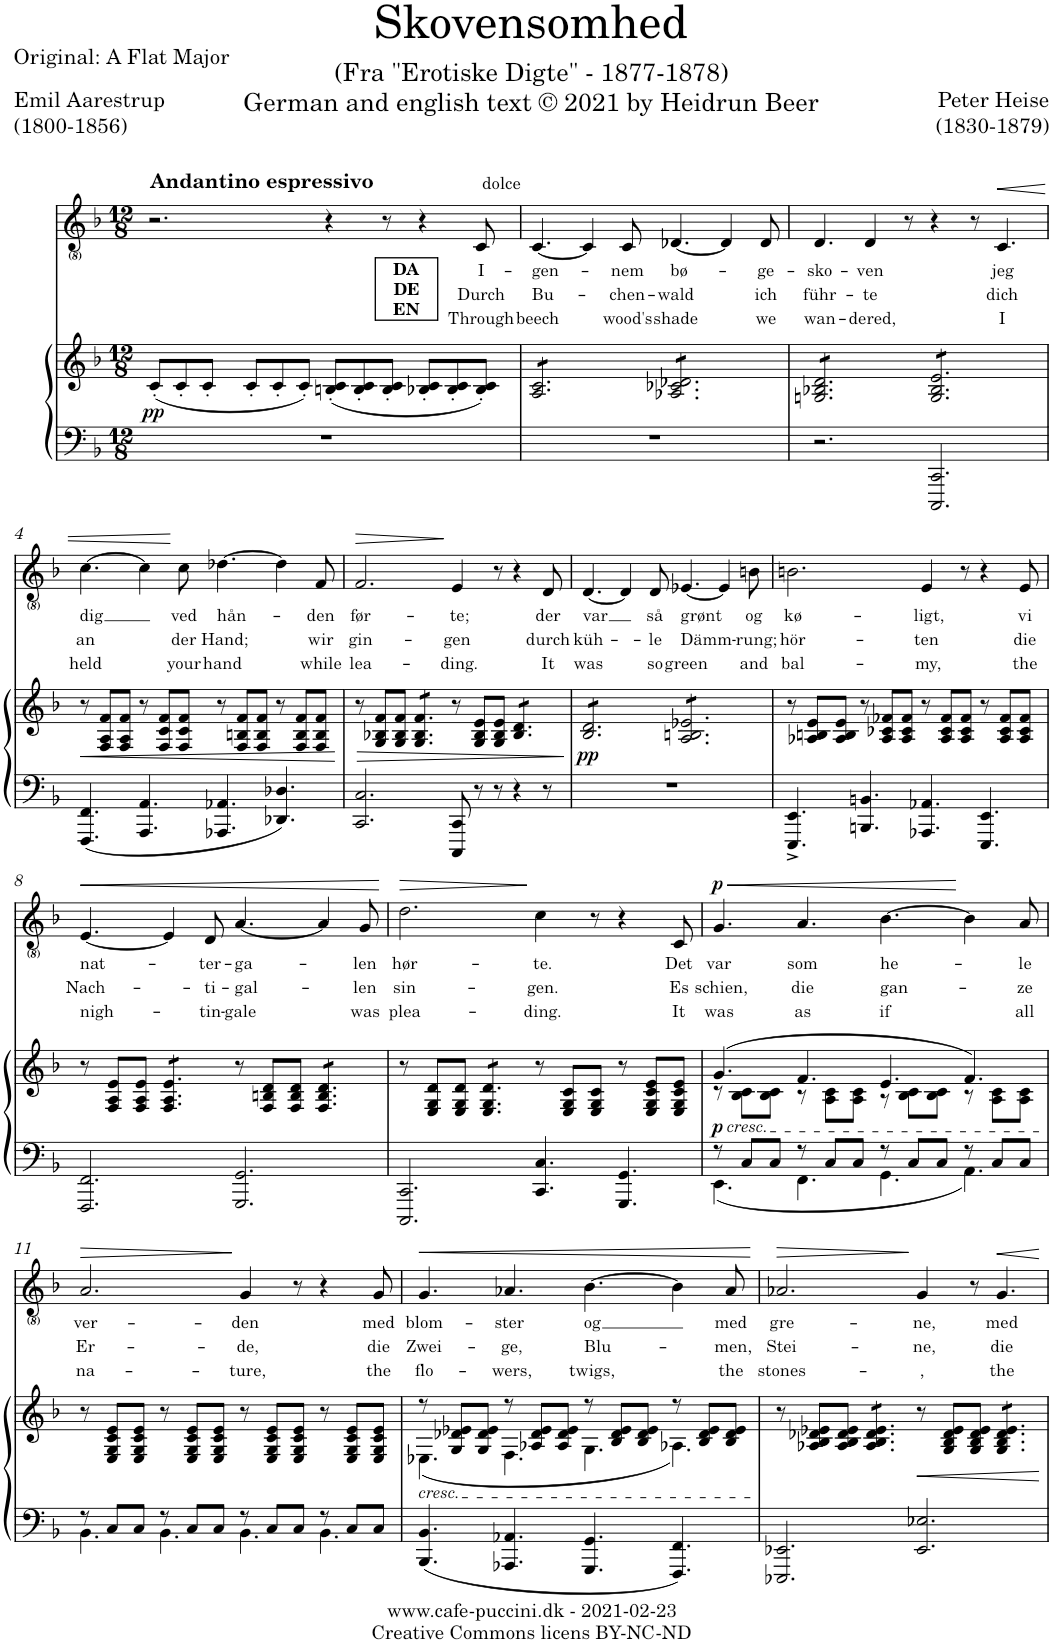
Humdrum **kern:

**kern	**kern	**dynam	**kern	**text	**text	**text	**dynam
*part2	*part2	*part2	*part1	*part1	*part1	*part1	*part1
*staff3	*staff2	*staff2/3	*staff1	*staff1	*staff1	*staff1	*staff1
*I"Piano	*	*	*I"Voice	*	*	*	*
*I'Pno	*	*	*	*	*	*	*
*clefF4	*clefG2	*	*clefG2	*	*	*	*
*k[b-]	*k[b-]	*	*k[b-]	*	*	*	*
*M12/8	*M12/8	*	*M12/8	*	*	*	*
!!LO:REH:place=s1:b:t=EN:qo=5.5
!!LO:REH:place=s1:b:t=DE:qo=5.5
!!LO:REH:place=s1:b:B:cj:t=DA:qo=5.5
=1	=1	=1	=1	=1	=1	=1	=1
!	!	!	!LO:TX:a:B:t=Andantino espressivo	!	!	!	!
!	!	!LO:DY:b	!	!	!	!	!
1.r	(8c'/L	pp	2.r	.	.	.	.
.	8c'/	.	.	.	.	.	.
.	8c'/J	.	.	.	.	.	.
.	8c'/L	.	.	.	.	.	.
.	8c'/	.	.	.	.	.	.
.	8c'/J)	.	.	.	.	.	.
.	(8Bn/' 8c/'L	.	4r	.	.	.	.
.	8B/' 8c/'	.	.	.	.	.	.
.	8B/' 8c/'J	.	8r	.	.	.	.
.	8B-X/' 8c/'L	.	4r	.	.	.	.
.	8B-/' 8c/'	.	.	.	.	.	.
!	!	!	!LO:TX:a:t=dolce	!	!	!	!
!	!	!	!	!LO:LY:b	!LO:LY:b	!LO:LY:b	!
.	8B-/' 8c/'J)	.	8c/	I-	Durch	Through	.
=2	=2	=2	=2	=2	=2	=2	=2
!	!	!	!	!LO:LY:b	!LO:LY:b	!LO:LY:b	!
*	*tremolo	*	*	*	*	*	*
1.r	8A/ 8c/L	.	[4.c/	-gen-	Bu-	beech	.
.	8A/ 8c/	.	.	.	.	.	.
.	8A/ 8c/	.	.	.	.	.	.
.	8A/ 8c/	.	4c/]	.	.	.	.
.	8A/ 8c/	.	.	.	.	.	.
!	!	!	!	!LO:LY:b	!LO:LY:b	!LO:LY:b	!
.	8A/ 8c/J	.	8c/	-nem	-chen-	wood's	.
!	!	!	!	!LO:LY:b	!LO:LY:b	!LO:LY:b	!
.	8A-X/ 8c-X/ 8d-X/L	.	[4.d-X/	bø-	-wald	shade	.
.	8A-X/ 8c-X/ 8d-X/	.	.	.	.	.	.
.	8A-X/ 8c-X/ 8d-X/	.	.	.	.	.	.
.	8A-X/ 8c-X/ 8d-X/	.	4d-/]	.	.	.	.
.	8A-X/ 8c-X/ 8d-X/	.	.	.	.	.	.
!	!	!	!	!LO:LY:b	!LO:LY:b	!LO:LY:b	!
.	8A-X/ 8c-X/ 8d-X/J	.	8d-/	-ge-	ich	we	.
=3	=3	=3	=3	=3	=3	=3	=3
!	!	!	!	!LO:LY:b	!LO:LY:b	!LO:LY:b	!
2.r	8Gn/ 8B-X/ 8d/L	.	4.d/	-sko-	führ-	wan-	.
.	8Gn/ 8B-X/ 8d/	.	.	.	.	.	.
.	8Gn/ 8B-X/ 8d/	.	.	.	.	.	.
!	!	!	!	!LO:LY:b	!LO:LY:b	!LO:LY:b	!
.	8Gn/ 8B-X/ 8d/	.	4d/	-ven	-te	-dered,	.
.	8Gn/ 8B-X/ 8d/	.	.	.	.	.	.
.	8Gn/ 8B-X/ 8d/J	.	8r	.	.	.	.
2.CCC/ 2.CC/	8G/ 8B-/ 8e/L	.	4r	.	.	.	.
.	8G/ 8B-/ 8e/	.	.	.	.	.	.
.	8G/ 8B-/ 8e/	.	8r	.	.	.	.
!	!	!	!	!LO:LY:b	!LO:LY:b	!LO:LY:b	!LO:HP:b
.	8G/ 8B-/ 8e/	.	4.c/	jeg	dich	I	<
.	8G/ 8B-/ 8e/	.	.	.	.	.	.
.	8G/ 8B-/ 8e/J	.	.	.	.	.	.
*	*Xtremolo	*	*	*	*	*	*
!!LO:LB:g=z
=4	=4	=4	=4	=4	=4	=4	=4
!	!	!LO:HP:b	!	!LO:LY:b	!LO:LY:b	!LO:LY:b	!
4.FFF/ 4.FF/	8r	<	[4.cc\	dig	an	held	.
.	8F/ 8A/ 8f/L	.	.	.	.	.	.
.	8F/ 8A/ 8f/J	.	.	.	.	.	.
4.AAA/ 4.AA/	8r	.	4cc\]	.	.	.	.
.	8F/ 8c/ 8f/L	.	.	.	.	.	.
!	!	!	!	!LO:LY:b	!LO:LY:b	!LO:LY:b	!
.	8F/ 8c/ 8f/J	.	8cc\	ved	der	your	[
!	!	!	!	!LO:LY:b	!LO:LY:b	!LO:LY:b	!
4.AAA-X/ 4.AA-X/	8r	.	[4.dd-X\	hån-	Hand;	hand	.
.	8F/ 8Bn/ 8f/L	.	.	.	.	.	.
.	8F/ 8B/ 8f/J	.	.	.	.	.	.
4.DD-X/ 4.D-X/	8r	.	4dd-\]	.	.	.	.
.	8F/ 8B/ 8f/L	.	.	.	.	.	.
!	!	!	!	!LO:LY:b	!LO:LY:b	!LO:LY:b	!
.	8F/ 8B/ 8f/J	.	8f/	-den	wir	while	.
.	.	[	.	.	.	.	.
=5	=5	=5	=5	=5	=5	=5	=5
!	!	!LO:HP:b	!	!LO:LY:b	!LO:LY:b	!LO:LY:b	!LO:HP:b
2.CC/ 2.C/	8r	>	2.f/	før-	gin-	lea-	>
.	8G/ 8B-X/ 8f/L	.	.	.	.	.	.
.	8G/ 8B-/ 8f/J	.	.	.	.	.	.
*	*tremolo	*	*	*	*	*	*
.	8G/ 8B-/ 8f/L	.	.	.	.	.	.
.	8G/ 8B-/ 8f/	.	.	.	.	.	.
.	8G/ 8B-/ 8f/J	.	.	.	.	.	.
*	*Xtremolo	*	*	*	*	*	*
!	!	!	!	!LO:LY:b	!LO:LY:b	!LO:LY:b	!
8CCC/ 8CC/	8r	.	4e/	-te;	-gen	-ding.	]
8r	8G/ 8B-/ 8e/L	.	.	.	.	.	.
8r	8G/ 8B-/ 8e/J	.	8r	.	.	.	.
*	*tremolo	*	*	*	*	*	*
4r	8B-/ 8d/L	.	4r	.	.	.	.
.	8B-/ 8d/	.	.	.	.	.	.
!	!	!	!	!LO:LY:b	!LO:LY:b	!LO:LY:b	!
8r	8B-/ 8d/J	.	8d/	der	durch	It	.
.	.	]	.	.	.	.	.
=6	=6	=6	=6	=6	=6	=6	=6
!	!	!LO:DY:b	!	!LO:LY:b	!LO:LY:b	!LO:LY:b	!
1.r	8B-/ 8d/L	pp	[4.d/	var	küh-	was	.
.	8B-/ 8d/	.	.	.	.	.	.
.	8B-/ 8d/	.	.	.	.	.	.
!	!	!	!	!	!LO:LY:b	!	!
.	8B-/ 8d/	.	4d/]	.	--	.	.
.	8B-/ 8d/	.	.	.	.	.	.
!	!	!	!	!LO:LY:b	!LO:LY:b	!LO:LY:b	!
.	8B-/ 8d/J	.	8d/	så	-le	so	.
!	!	!	!	!LO:LY:b	!LO:LY:b	!LO:LY:b	!
.	8A/ 8Bn/ 8e-X/L	.	[4.e-X/	grønt	Dämm-	green	.
.	8A/ 8Bn/ 8e-X/	.	.	.	.	.	.
.	8A/ 8Bn/ 8e-X/	.	.	.	.	.	.
.	8A/ 8Bn/ 8e-X/	.	4e-/]	.	.	.	.
.	8A/ 8Bn/ 8e-X/	.	.	.	.	.	.
!	!	!	!	!LO:LY:b	!LO:LY:b	!LO:LY:b	!
.	8A/ 8Bn/ 8e-X/J	.	8bn\	og	-rung;	and	.
*	*Xtremolo	*	*	*	*	*	*
=7	=7	=7	=7	=7	=7	=7	=7
!	!	!	!	!LO:LY:b	!LO:LY:b	!LO:LY:b	!
4.EEE/^ 4.EE/^	8r	.	2.bn\	kø-	hör-	bal-	.
.	8A-X/ 8Bn/ 8e/L	.	.	.	.	.	.
.	8A-/ 8B/ 8e/J	.	.	.	.	.	.
4.BBBn/ 4.BBn/	8r	.	.	.	.	.	.
.	8A-/ 8c-X/ 8f-X/L	.	.	.	.	.	.
.	8A-/ 8c-/ 8f-/J	.	.	.	.	.	.
!	!	!	!	!LO:LY:b	!LO:LY:b	!LO:LY:b	!
4.AAA-X/ 4.AA-X/	8r	.	4e/	-ligt,	-ten	-my,	.
.	8A-/ 8c-/ 8f-/L	.	.	.	.	.	.
.	8A-/ 8c-/ 8f-/J	.	8r	.	.	.	.
4.EEE/ 4.EE/	8r	.	4r	.	.	.	.
.	8A-/ 8c-/ 8f-/L	.	.	.	.	.	.
!	!	!	!	!LO:LY:b	!LO:LY:b	!LO:LY:b	!
.	8A-/ 8c-/ 8f-/J	.	8e/	vi	die	the	.
!!LO:LB:g=z
=8	=8	=8	=8	=8	=8	=8	=8
!	!	!	!	!LO:LY:b	!LO:LY:b	!LO:LY:b	!LO:HP:b
2.FFF/ 2.FF/	8r	.	[4.e/	nat-	Nach-	nigh-	<
.	8F/ 8A/ 8e/L	.	.	.	.	.	.
.	8F/ 8A/ 8e/J	.	.	.	.	.	.
!	!	!	!	!	!LO:LY:b	!	!
*	*tremolo	*	*	*	*	*	*
.	8F/ 8A/ 8e/L	.	4e/]	.	--	.	.
.	8F/ 8A/ 8e/	.	.	.	.	.	.
!	!	!	!	!LO:LY:b	!LO:LY:b	!LO:LY:b	!
.	8F/ 8A/ 8e/J	.	8d/	-ter-	-ti-	-tin-	.
*	*Xtremolo	*	*	*	*	*	*
!	!	!	!	!LO:LY:b	!LO:LY:b	!LO:LY:b	!
2.GGG/ 2.GG/	8r	.	[4.a/	-ga-	-gal-	-gale	.
.	8F/ 8Bn/ 8d/L	.	.	.	.	.	.
.	8F/ 8B/ 8d/J	.	.	.	.	.	.
*	*tremolo	*	*	*	*	*	*
.	8F/ 8B/ 8d/L	.	4a/]	.	.	.	.
.	8F/ 8B/ 8d/	.	.	.	.	.	.
!	!	!	!	!LO:LY:b	!LO:LY:b	!LO:LY:b	!
.	8F/ 8B/ 8d/J	.	8g/	-len	-len	was	.
*	*Xtremolo	*	*	*	*	*	*
.	.	.	.	.	.	.	[
=9	=9	=9	=9	=9	=9	=9	=9
!	!	!	!	!LO:LY:b	!LO:LY:b	!LO:LY:b	!LO:HP:b
2.CCC/ 2.CC/	8r	.	2.dd\	hør-	sin-	plea-	>
.	8E/ 8G/ 8d/L	.	.	.	.	.	.
.	8E/ 8G/ 8d/J	.	.	.	.	.	.
*	*tremolo	*	*	*	*	*	*
.	8E/ 8G/ 8d/L	.	.	.	.	.	.
.	8E/ 8G/ 8d/	.	.	.	.	.	.
.	8E/ 8G/ 8d/J	.	.	.	.	.	.
*	*Xtremolo	*	*	*	*	*	*
!	!	!	!	!LO:LY:b	!LO:LY:b	!LO:LY:b	!
4.CC/ 4.C/	8r	.	4cc\	-te.	-gen.	-ding.	]
.	8E/ 8G/ 8c/L	.	.	.	.	.	.
.	8E/ 8G/ 8c/J	.	8r	.	.	.	.
4.GGG/ 4.GG/	8r	.	4r	.	.	.	.
.	8E/ 8G/ 8c/ 8e/L	.	.	.	.	.	.
!	!	!	!	!LO:LY:b	!LO:LY:b	!LO:LY:b	!
.	8E/ 8G/ 8c/ 8e/J	.	8c/	Det	Es	It	.
=10	=10	=10	=10	=10	=10	=10	=10
*^	*^	*	*	*	*	*	*
!	!	!LO:TX:b:i:t=cresc.	!	!	!	!	!	!	!
!	!	!	!	!LO:DY:b	!	!LO:LY:b	!LO:LY:b	!LO:LY:b	!LO:HP:b
!	!	!	!	!	!	!	!	!	!LO:DY:n=1:a
8r	4.EE\	(4.g/	8r	p	4.g/	var	schien,	was	< p
8C/L	.	.	8B-\ 8c\L	.	.	.	.	.	.
8C/J	.	.	8B-\ 8c\J	.	.	.	.	.	.
!	!	!	!	!	!	!LO:LY:b	!LO:LY:b	!LO:LY:b	!
8r	4.FF\	4.f/	8r	.	4.a/	som	die	as	.
8C/L	.	.	8A\ 8c\L	.	.	.	.	.	.
8C/J	.	.	8A\ 8c\J	.	.	.	.	.	.
!	!	!	!	!	!	!LO:LY:b	!LO:LY:b	!LO:LY:b	!
8r	4.GG\	4.e/	8r	.	[4.b-\	he-	gan-	if	.
8C/L	.	.	8B-\ 8c\L	.	.	.	.	.	.
8C/J	.	.	8B-\ 8c\J	.	.	.	.	.	.
8r	4.AA\	4.f/)	8r	.	4b-\]	.	.	.	[
8C/L	.	.	8A\ 8c\L	.	.	.	.	.	.
!	!	!	!	!	!	!LO:LY:b	!LO:LY:b	!LO:LY:b	!
8C/J	.	.	8A\ 8c\J	.	8a/	-le	-ze	all	.
!!LO:LB:g=z
=11	=11	=11	=11	=11	=11	=11	=11	=11	=11
!	!	!	!	!	!	!LO:LY:b	!LO:LY:b	!LO:LY:b	!LO:HP:b
*	*	*v	*v	*	*	*	*	*	*
8r	4.BB-\	8r	.	2.a/	ver-	Er-	na-	>
8C/L	.	8E/ 8G/ 8c/ 8e/L	.	.	.	.	.	.
8C/J	.	8E/ 8G/ 8c/ 8e/J	.	.	.	.	.	.
8r	4.BB-\	8r	.	.	.	.	.	.
8C/L	.	8E/ 8G/ 8c/ 8e/L	.	.	.	.	.	.
8C/J	.	8E/ 8G/ 8c/ 8e/J	.	.	.	.	.	.
!	!	!	!	!	!LO:LY:b	!LO:LY:b	!LO:LY:b	!
8r	4.BB-\	8r	.	4g/	-den	-de,	-ture,	]
8C/L	.	8E/ 8G/ 8c/ 8e/L	.	.	.	.	.	.
8C/J	.	8E/ 8G/ 8c/ 8e/J	.	8r	.	.	.	.
8r	4.BB-\	8r	.	4r	.	.	.	.
8C/L	.	8E/ 8G/ 8c/ 8e/L	.	.	.	.	.	.
!	!	!	!	!	!LO:LY:b	!LO:LY:b	!LO:LY:b	!
8C/J	.	8E/ 8G/ 8c/ 8e/J	.	8g/	med	die	the	.
*v	*v	*	*	*	*	*	*	*
=12	=12	=12	=12	=12	=12	=12	=12
*	*^	*	*	*	*	*	*
!	!LO:TX:b:i:t=cresc.	!	!	!	!	!	!	!
!	!	!	!	!	!LO:LY:b	!LO:LY:b	!LO:LY:b	!LO:HP:b
4.BBB-/ 4.BB-/	8r	(4.E-X\	.	4.g/	blom-	Zwei-	flo-	<
.	8G/ 8d-X/ 8e-X/L	.	.	.	.	.	.	.
.	8G/ 8d-/ 8e-/J	.	.	.	.	.	.	.
!	!	!	!	!	!LO:LY:b	!LO:LY:b	!LO:LY:b	!
4.AAA-X/ 4.AA-X/	8r	4.F\	.	4.a-X/	-ster	-ge,	-wers,	.
.	8A-X/ 8d-/ 8e-/L	.	.	.	.	.	.	.
.	8A-/ 8d-/ 8e-/J	.	.	.	.	.	.	.
!	!	!	!	!	!LO:LY:b	!LO:LY:b	!LO:LY:b	!
4.GGG/ 4.GG/	8r	4.G\	.	[4.b-\	og	Blu-	twigs,	.
.	8B-/ 8d-/ 8e-/L	.	.	.	.	.	.	.
.	8B-/ 8d-/ 8e-/J	.	.	.	.	.	.	.
4.FFF/ 4.FF/	8r	4.A-X\)	.	4b-\]	.	.	.	.
.	8B-/ 8d-/ 8e-/L	.	.	.	.	.	.	.
!	!	!	!	!	!LO:LY:b	!LO:LY:b	!LO:LY:b	!
.	8B-/ 8d-/ 8e-/J	.	.	8a-/	med	-men,	the	.
*	*v	*v	*	*	*	*	*	*
.	.	.	.	.	.	.	[
=13	=13	=13	=13	=13	=13	=13	=13
!	!	!	!	!LO:LY:b	!LO:LY:b	!LO:LY:b	!LO:HP:b
2.EEE-X/ 2.EE-X/	8r	.	2.a-X/	gre-	Stei-	stones-	>
.	8A-X/ 8B-/ 8d-X/ 8e-X/L	.	.	.	.	.	.
.	8A-/ 8B-/ 8d-/ 8e-/J	.	.	.	.	.	.
*	*tremolo	*	*	*	*	*	*
.	8A-/ 8B-/ 8d-/ 8e-/L	.	.	.	.	.	.
.	8A-/ 8B-/ 8d-/ 8e-/	.	.	.	.	.	.
.	8A-/ 8B-/ 8d-/ 8e-/J	.	.	.	.	.	.
*	*Xtremolo	*	*	*	*	*	*
!	!	!LO:HP:b	!	!LO:LY:b	!LO:LY:b	!LO:LY:b	!
2.EE-/ 2.E-X/	8r	<	4g/	-ne,	-ne,	-,	]
.	8G/ 8B-/ 8d-/ 8e-/L	.	.	.	.	.	.
.	8G/ 8B-/ 8d-/ 8e-/J	.	8r	.	.	.	.
!	!	!	!	!LO:LY:b	!LO:LY:b	!LO:LY:b	!LO:HP:b
*	*tremolo	*	*	*	*	*	*
.	8G/ 8B-/ 8d-/ 8e-/L	.	4.g/	med	die	the	<
.	8G/ 8B-/ 8d-/ 8e-/	.	.	.	.	.	.
.	8G/ 8B-/ 8d-/ 8e-/J	.	.	.	.	.	.
*	*Xtremolo	*	*	*	*	*	*
.	.	[	.	.	.	.	[
=	=	=	=	=	=	=	=
*-	*-	*-	*-	*-	*-	*-	*-
